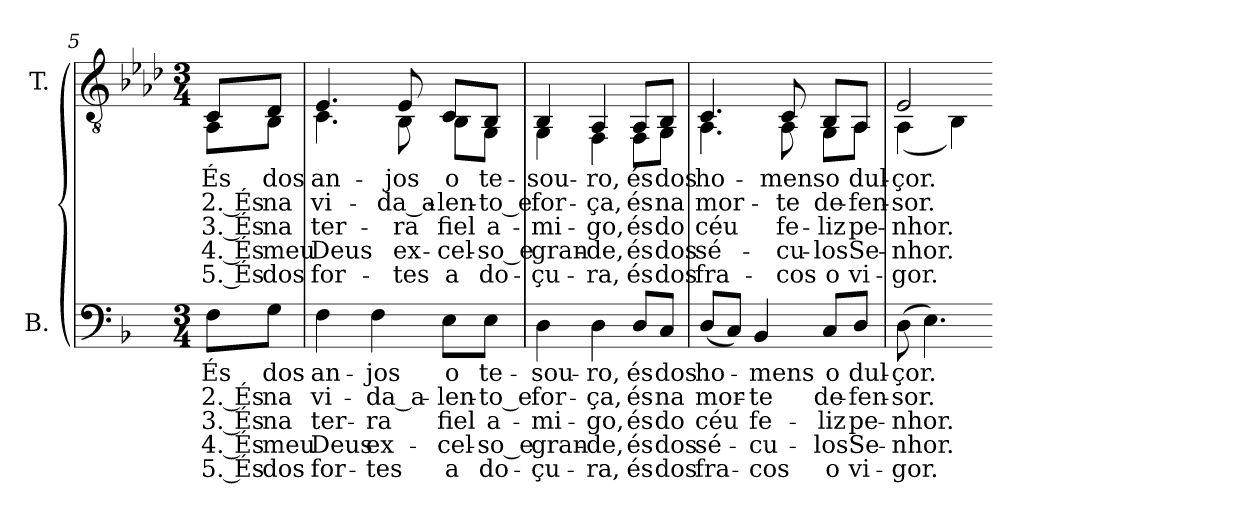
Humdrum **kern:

**kern	**text	**text	**text	**text	**text	**kern	**text	**text	**text	**text	**text
*part2	*part2	*part2	*part2	*part2	*part2	*part1	*part1	*part1	*part1	*part1	*part1
*staff2	*staff2	*staff2	*staff2	*staff2	*staff2	*staff1	*staff1	*staff1	*staff1	*staff1	*staff1
*I"B.	*	*	*	*	*	*I"T.	*	*	*	*	*
!!LO:LB:g=z
*clefF4	*	*	*	*	*	*clefGv2	*	*	*	*	*
*	*	*	*	*	*	*ITrd2c3	*	*	*	*	*
*k[b-]	*	*	*	*	*	*k[b-]	*	*	*	*	*
*F:	*	*	*	*	*	*F:	*	*	*	*	*
*M3/4	*	*	*	*	*	*M3/4	*	*	*	*	*
=5	=5	=5	=5	=5	=5	=5	=5	=5	=5	=5	=5
!	!LO:LY:b:color=#000000	!LO:LY:b:color=#000000	!LO:LY:b:color=#000000	!LO:LY:b:color=#000000	!LO:LY:b:color=#000000	!	!	!	!	!	!
!	!	!	!	!	!	!	!LO:LY:b:color=#000000	!LO:LY:b:color=#000000	!LO:LY:b:color=#000000	!LO:LY:b:color=#000000	!LO:LY:b:color=#000000
*	*	*	*	*	*	*^	*	*	*	*	*
8Fi\L	És	2. És	3. És	4. És	5. És	8AAi/L	8FFi\L	És	2. És	3. És	4. És	5. És
!	!LO:LY:b:color=#000000	!LO:LY:b:color=#000000	!LO:LY:b:color=#000000	!LO:LY:b:color=#000000	!LO:LY:b:color=#000000	!	!	!	!	!	!	!
!	!	!	!	!	!	!	!	!LO:LY:b:color=#000000	!LO:LY:b:color=#000000	!LO:LY:b:color=#000000	!LO:LY:b:color=#000000	!LO:LY:b:color=#000000
8Gi\J	dos	na	na	meu	dos	8BB-i/J	8GGi\J	dos	na	na	meu	dos
=6	=6	=6	=6	=6	=6	=6	=6	=6	=6	=6	=6	=6
!	!LO:LY:b:color=#000000	!LO:LY:b:color=#000000	!LO:LY:b:color=#000000	!LO:LY:b:color=#000000	!LO:LY:b:color=#000000	!	!	!	!	!	!	!
!	!	!	!	!	!	!	!	!LO:LY:b:color=#000000	!LO:LY:b:color=#000000	!LO:LY:b:color=#000000	!LO:LY:b:color=#000000	!LO:LY:b:color=#000000
4Fi\	an-	vi-	ter-	Deus	for-	4.Ci/	4.AAi\	an-	vi-	ter-	Deus	for-
!	!LO:LY:b:color=#000000	!LO:LY:b:color=#000000	!LO:LY:b:color=#000000	!LO:LY:b:color=#000000	!LO:LY:b:color=#000000	!	!	!	!	!	!	!
4Fi\	-jos	-da_a-	-ra	ex-	-tes	.	.	.	.	.	.	.
!	!	!	!	!	!	!	!	!LO:LY:b:color=#000000	!LO:LY:b:color=#000000	!LO:LY:b:color=#000000	!LO:LY:b:color=#000000	!LO:LY:b:color=#000000
.	.	.	.	.	.	8Ci/	8GGi\	-jos	-da_a-	-ra	ex-	-tes
!	!LO:LY:b:color=#000000	!LO:LY:b:color=#000000	!LO:LY:b:color=#000000	!LO:LY:b:color=#000000	!LO:LY:b:color=#000000	!	!	!	!	!	!	!
!	!	!	!	!	!	!	!	!LO:LY:b:color=#000000	!LO:LY:b:color=#000000	!LO:LY:b:color=#000000	!LO:LY:b:color=#000000	!LO:LY:b:color=#000000
8Ei\L	o	-len-	fiel	-cel-	a	8AAi/L	8GGi\L	o	-len-	fiel	-cel-	a
!	!LO:LY:b:color=#000000	!LO:LY:b:color=#000000	!LO:LY:b:color=#000000	!LO:LY:b:color=#000000	!LO:LY:b:color=#000000	!	!	!	!	!	!	!
!	!	!	!	!	!	!	!	!LO:LY:b:color=#000000	!LO:LY:b:color=#000000	!LO:LY:b:color=#000000	!LO:LY:b:color=#000000	!LO:LY:b:color=#000000
8Ei\J	te-	-to_e	a-	-so_e	do-	8GGi/J	8EEi\J	te-	-to_e	a-	-so_e	do-
=7	=7	=7	=7	=7	=7	=7	=7	=7	=7	=7	=7	=7
!	!LO:LY:b:color=#000000	!LO:LY:b:color=#000000	!LO:LY:b:color=#000000	!LO:LY:b:color=#000000	!LO:LY:b:color=#000000	!	!	!	!	!	!	!
!	!	!	!	!	!	!	!	!LO:LY:b:color=#000000	!LO:LY:b:color=#000000	!LO:LY:b:color=#000000	!LO:LY:b:color=#000000	!LO:LY:b:color=#000000
4Di\	-sou-	for-	-mi-	gran-	-çu-	4GGi/	4EEi\	-sou-	for-	-mi-	gran-	-çu-
!	!LO:LY:b:color=#000000	!LO:LY:b:color=#000000	!LO:LY:b:color=#000000	!LO:LY:b:color=#000000	!LO:LY:b:color=#000000	!	!	!	!	!	!	!
!	!	!	!	!	!	!	!	!LO:LY:b:color=#000000	!LO:LY:b:color=#000000	!LO:LY:b:color=#000000	!LO:LY:b:color=#000000	!LO:LY:b:color=#000000
4Di\	-ro,	-ça,	-go,	-de,	-ra,	4FFi/	4DDi\	-ro,	-ça,	-go,	-de,	-ra,
!	!LO:LY:b:color=#000000	!LO:LY:b:color=#000000	!LO:LY:b:color=#000000	!LO:LY:b:color=#000000	!LO:LY:b:color=#000000	!	!	!	!	!	!	!
!	!	!	!	!	!	!	!	!LO:LY:b:color=#000000	!LO:LY:b:color=#000000	!LO:LY:b:color=#000000	!LO:LY:b:color=#000000	!LO:LY:b:color=#000000
8Di/L	és	és	és	és	és	8FFi/L	8DDi\L	és	és	és	és	és
!	!LO:LY:b:color=#000000	!LO:LY:b:color=#000000	!LO:LY:b:color=#000000	!LO:LY:b:color=#000000	!LO:LY:b:color=#000000	!	!	!	!	!	!	!
!	!	!	!	!	!	!	!	!LO:LY:b:color=#000000	!LO:LY:b:color=#000000	!LO:LY:b:color=#000000	!LO:LY:b:color=#000000	!LO:LY:b:color=#000000
8Ci/J	dos	na	do	dos	dos	8GGi/J	8EEi\J	dos	na	do	dos	dos
=8	=8	=8	=8	=8	=8	=8	=8	=8	=8	=8	=8	=8
!	!LO:LY:b:color=#000000	!LO:LY:b:color=#000000	!LO:LY:b:color=#000000	!LO:LY:b:color=#000000	!LO:LY:b:color=#000000	!	!	!	!	!	!	!
!	!	!	!	!	!	!	!	!LO:LY:b:color=#000000	!LO:LY:b:color=#000000	!LO:LY:b:color=#000000	!LO:LY:b:color=#000000	!LO:LY:b:color=#000000
(8Di/L	ho-	mor-	céu	sé-	fra-	4.AAi/	4.FFi\	ho-	mor-	céu	sé-	fra-
8Ci/J)	.	.	.	.	.	.	.	.	.	.	.	.
!	!LO:LY:b:color=#000000	!LO:LY:b:color=#000000	!LO:LY:b:color=#000000	!LO:LY:b:color=#000000	!LO:LY:b:color=#000000	!	!	!	!	!	!	!
4BB-i/	-mens	-te	fe-	-cu-	-cos	.	.	.	.	.	.	.
!	!	!	!	!	!	!	!	!LO:LY:b:color=#000000	!LO:LY:b:color=#000000	!LO:LY:b:color=#000000	!LO:LY:b:color=#000000	!LO:LY:b:color=#000000
.	.	.	.	.	.	8AAi/	8FFi\	-mens	-te	fe-	-cu-	-cos
!	!LO:LY:b:color=#000000	!LO:LY:b:color=#000000	!LO:LY:b:color=#000000	!LO:LY:b:color=#000000	!LO:LY:b:color=#000000	!	!	!	!	!	!	!
!	!	!	!	!	!	!	!	!LO:LY:b:color=#000000	!LO:LY:b:color=#000000	!LO:LY:b:color=#000000	!LO:LY:b:color=#000000	!LO:LY:b:color=#000000
8Ci/L	o	de-	-liz	-los	o	8GGi/L	8EEi\L	o	de-	-liz	-los	o
!	!LO:LY:b:color=#000000	!LO:LY:b:color=#000000	!LO:LY:b:color=#000000	!LO:LY:b:color=#000000	!LO:LY:b:color=#000000	!	!	!	!	!	!	!
!	!	!	!	!	!	!	!	!LO:LY:b:color=#000000	!LO:LY:b:color=#000000	!LO:LY:b:color=#000000	!LO:LY:b:color=#000000	!LO:LY:b:color=#000000
8Di/J	dul-	-fen-	pe-	Se-	vi-	8FFi/J	8FFi\J	dul-	-fen-	pe-	Se-	vi-
=9	=9	=9	=9	=9	=9	=9	=9	=9	=9	=9	=9	=9
!	!LO:LY:b:color=#000000	!LO:LY:b:color=#000000	!LO:LY:b:color=#000000	!LO:LY:b:color=#000000	!LO:LY:b:color=#000000	!	!	!	!	!	!	!
!	!	!	!	!	!	!	!	!LO:LY:b:color=#000000	!LO:LY:b:color=#000000	!LO:LY:b:color=#000000	!LO:LY:b:color=#000000	!LO:LY:b:color=#000000
(8Di\	-çor.	-sor.	-nhor.	-nhor.	-gor.	2Ci/	(4FFi\	-çor.	-sor.	-nhor.	-nhor.	-gor.
4.Ei\)	.	.	.	.	.	.	.	.	.	.	.	.
.	.	.	.	.	.	.	4GGi\)	.	.	.	.	.
*	*	*	*	*	*	*v	*v	*	*	*	*	*
=-	=-	=-	=-	=-	=-	=-	=-	=-	=-	=-	=-
*-	*-	*-	*-	*-	*-	*-	*-	*-	*-	*-	*-
